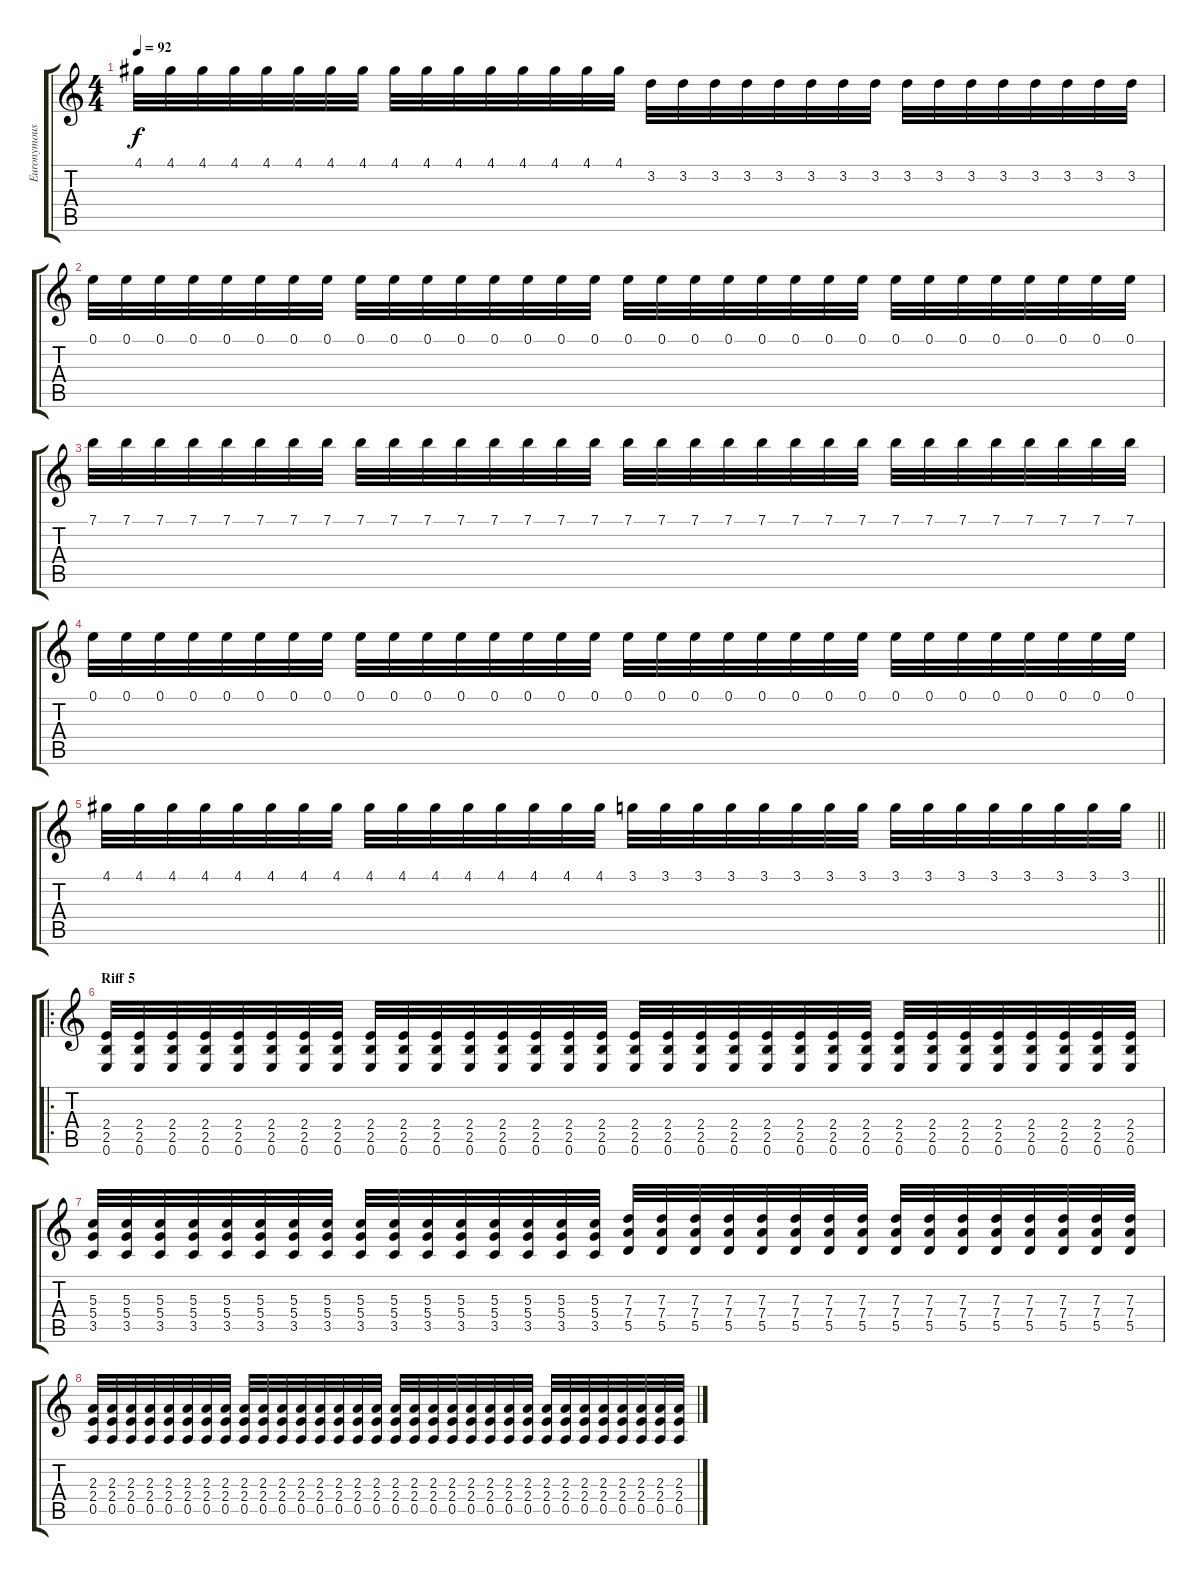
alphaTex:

\track ("Euronymous Lead" "Euronymous") {instrument distortionguitar}
\staff {score tabs}
\tuning (E4 B3 G3 D3 A2 E2) {hide}
\ts (4 4)
\tempo 92
\clef g2
\ks c
4.1.32{dy f} 4.1.32 4.1.32 4.1.32 4.1.32 4.1.32 4.1.32 4.1.32 4.1.32 4.1.32 4.1.32 4.1.32 4.1.32 4.1.32 4.1.32 4.1.32 3.2.32 3.2.32 3.2.32 3.2.32 3.2.32 3.2.32 3.2.32 3.2.32 3.2.32 3.2.32 3.2.32 3.2.32 3.2.32 3.2.32 3.2.32 3.2.32 |
0.1.32 0.1.32 0.1.32 0.1.32 0.1.32 0.1.32 0.1.32 0.1.32 0.1.32 0.1.32 0.1.32 0.1.32 0.1.32 0.1.32 0.1.32 0.1.32 0.1.32 0.1.32 0.1.32 0.1.32 0.1.32 0.1.32 0.1.32 0.1.32 0.1.32 0.1.32 0.1.32 0.1.32 0.1.32 0.1.32 0.1.32 0.1.32 |
7.1.32 7.1.32 7.1.32 7.1.32 7.1.32 7.1.32 7.1.32 7.1.32 7.1.32 7.1.32 7.1.32 7.1.32 7.1.32 7.1.32 7.1.32 7.1.32 7.1.32 7.1.32 7.1.32 7.1.32 7.1.32 7.1.32 7.1.32 7.1.32 7.1.32 7.1.32 7.1.32 7.1.32 7.1.32 7.1.32 7.1.32 7.1.32 |
0.1.32 0.1.32 0.1.32 0.1.32 0.1.32 0.1.32 0.1.32 0.1.32 0.1.32 0.1.32 0.1.32 0.1.32 0.1.32 0.1.32 0.1.32 0.1.32 0.1.32 0.1.32 0.1.32 0.1.32 0.1.32 0.1.32 0.1.32 0.1.32 0.1.32 0.1.32 0.1.32 0.1.32 0.1.32 0.1.32 0.1.32 0.1.32 |
\barLineRight lightlight
4.1.32 4.1.32 4.1.32 4.1.32 4.1.32 4.1.32 4.1.32 4.1.32 4.1.32 4.1.32 4.1.32 4.1.32 4.1.32 4.1.32 4.1.32 4.1.32 3.1.32 3.1.32 3.1.32 3.1.32 3.1.32 3.1.32 3.1.32 3.1.32 3.1.32 3.1.32 3.1.32 3.1.32 3.1.32 3.1.32 3.1.32 3.1.32 |
\ro
\section ("" "Riff 5")
(2.4 2.5 0.6).32 (2.4 2.5 0.6).32 (2.4 2.5 0.6).32 (2.4 2.5 0.6).32 (2.4 2.5 0.6).32 (2.4 2.5 0.6).32 (2.4 2.5 0.6).32 (2.4 2.5 0.6).32 (2.4 2.5 0.6).32 (2.4 2.5 0.6).32 (2.4 2.5 0.6).32 (2.4 2.5 0.6).32 (2.4 2.5 0.6).32 (2.4 2.5 0.6).32 (2.4 2.5 0.6).32 (2.4 2.5 0.6).32 (2.4 2.5 0.6).32 (2.4 2.5 0.6).32 (2.4 2.5 0.6).32 (2.4 2.5 0.6).32 (2.4 2.5 0.6).32 (2.4 2.5 0.6).32 (2.4 2.5 0.6).32 (2.4 2.5 0.6).32 (2.4 2.5 0.6).32 (2.4 2.5 0.6).32 (2.4 2.5 0.6).32 (2.4 2.5 0.6).32 (2.4 2.5 0.6).32 (2.4 2.5 0.6).32 (2.4 2.5 0.6).32 (2.4 2.5 0.6).32 |
(5.3 5.4 3.5).32 (5.3 5.4 3.5).32 (5.3 5.4 3.5).32 (5.3 5.4 3.5).32 (5.3 5.4 3.5).32 (5.3 5.4 3.5).32 (5.3 5.4 3.5).32 (5.3 5.4 3.5).32 (5.3 5.4 3.5).32 (5.3 5.4 3.5).32 (5.3 5.4 3.5).32 (5.3 5.4 3.5).32 (5.3 5.4 3.5).32 (5.3 5.4 3.5).32 (5.3 5.4 3.5).32 (5.3 5.4 3.5).32 (7.3 7.4 5.5).32 (7.3 7.4 5.5).32 (7.3 7.4 5.5).32 (7.3 7.4 5.5).32 (7.3 7.4 5.5).32 (7.3 7.4 5.5).32 (7.3 7.4 5.5).32 (7.3 7.4 5.5).32 (7.3 7.4 5.5).32 (7.3 7.4 5.5).32 (7.3 7.4 5.5).32 (7.3 7.4 5.5).32 (7.3 7.4 5.5).32 (7.3 7.4 5.5).32 (7.3 7.4 5.5).32 (7.3 7.4 5.5).32 |
(2.3 2.4 0.5).32 (2.3 2.4 0.5).32 (2.3 2.4 0.5).32 (2.3 2.4 0.5).32 (2.3 2.4 0.5).32 (2.3 2.4 0.5).32 (2.3 2.4 0.5).32 (2.3 2.4 0.5).32 (2.3 2.4 0.5).32 (2.3 2.4 0.5).32 (2.3 2.4 0.5).32 (2.3 2.4 0.5).32 (2.3 2.4 0.5).32 (2.3 2.4 0.5).32 (2.3 2.4 0.5).32 (2.3 2.4 0.5).32 (2.3 2.4 0.5).32 (2.3 2.4 0.5).32 (2.3 2.4 0.5).32 (2.3 2.4 0.5).32 (2.3 2.4 0.5).32 (2.3 2.4 0.5).32 (2.3 2.4 0.5).32 (2.3 2.4 0.5).32 (2.3 2.4 0.5).32 (2.3 2.4 0.5).32 (2.3 2.4 0.5).32 (2.3 2.4 0.5).32 (2.3 2.4 0.5).32 (2.3 2.4 0.5).32 (2.3 2.4 0.5).32 (2.3 2.4 0.5).32
